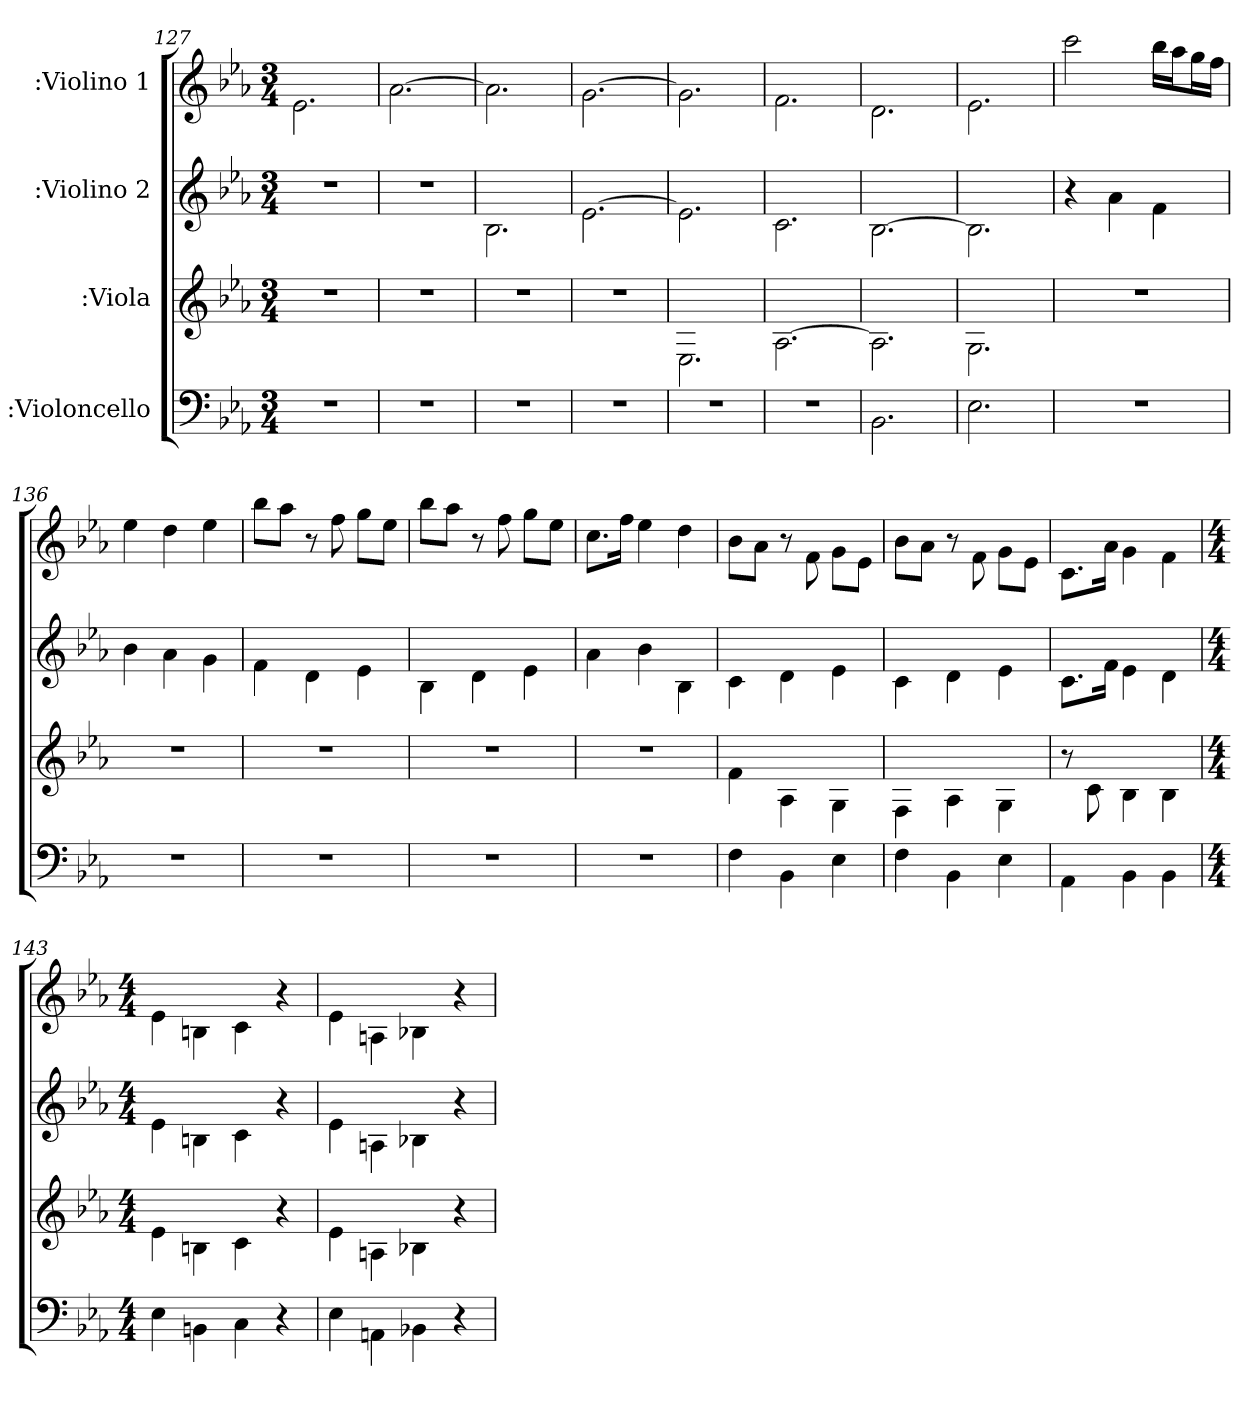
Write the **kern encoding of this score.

**kern	**kern	**kern	**kern
*part4	*part3	*part2	*part1
*staff4	*staff3	*staff2	*staff1
*I":Violoncello	*I":Viola	*I":Violino 2	*I":Violino 1
*k[b-e-a-]	*k[b-e-a-]	*k[b-e-a-]	*k[b-e-a-]
*E-:	*E-:	*E-:	*E-:
*M3/4	*M3/4	*M3/4	*M3/4
=127	=127	=127	=127
2.r	2.r	2.r	2.e-\
=128	=128	=128	=128
2.r	2.r	2.r	[2.a-\
=129	=129	=129	=129
2.r	2.r	2.B-\	2.a-\]
=130	=130	=130	=130
2.r	2.r	[2.e-\	[2.g\
=131	=131	=131	=131
2.r	2.E-\	2.e-\]	2.g\]
=132	=132	=132	=132
2.r	[2.A-\	2.c\	2.f\
=133	=133	=133	=133
2.BB-\	2.A-\]	[2.B-\	2.d\
=134	=134	=134	=134
2.E-\	2.G\	2.B-\]	2.e-\
=135	=135	=135	=135
2.r	2.r	4r	2ccc\
.	.	4a-\	.
.	.	4f\	16bb-\LL
.	.	.	16aa-\J
.	.	.	16gg\L
.	.	.	16ff\JJ
=136	=136	=136	=136
2.r	2.r	4b-\	4ee-\
.	.	4a-\	4dd\
.	.	4g\	4ee-\
=137	=137	=137	=137
2.r	2.r	4f\	8bb-\L
.	.	.	8aa-\J
.	.	4d\	8r
.	.	.	8ff\
.	.	4e-\	8gg\L
.	.	.	8ee-\J
=138	=138	=138	=138
2.r	2.r	4B-\	8bb-\L
.	.	.	8aa-\J
.	.	4d\	8r
.	.	.	8ff\
.	.	4e-\	8gg\L
.	.	.	8ee-\J
=139	=139	=139	=139
2.r	2.r	4a-\	8.cc\L
.	.	.	16ff\Jk
.	.	4b-\	4ee-\
.	.	4B-\	4dd\
=140	=140	=140	=140
4F\	4f\	4c\	8b-\L
.	.	.	8a-\J
4BB-\	4A-\	4d\	8r
.	.	.	8f\
4E-\	4G\	4e-\	8g\L
.	.	.	8e-\J
=141	=141	=141	=141
4F\	4F\	4c\	8b-\L
.	.	.	8a-\J
4BB-\	4A-\	4d\	8r
.	.	.	8f\
4E-\	4G\	4e-\	8g\L
.	.	.	8e-\J
=142	=142	=142	=142
4AA-\	8r	8.c\L	8.c\L
.	8c\	.	.
.	.	16f\Jk	16a-\Jk
4BB-\	4B-\	4e-\	4g\
4BB-\	4B-\	4d\	4f\
=143	=143	=143	=143
*M4/4	*M4/4	*M4/4	*M4/4
4E-\	4e-\	4e-\	4e-\
4BBn\	4Bn\	4Bn\	4Bn\
4C\	4c\	4c\	4c\
4r	4r	4r	4r
=144	=144	=144	=144
4E-\	4e-\	4e-\	4e-\
4AAn\	4An\	4An\	4An\
4BB-X\	4B-X\	4B-X\	4B-X\
4r	4r	4r	4r
=	=	=	=
*-	*-	*-	*-
